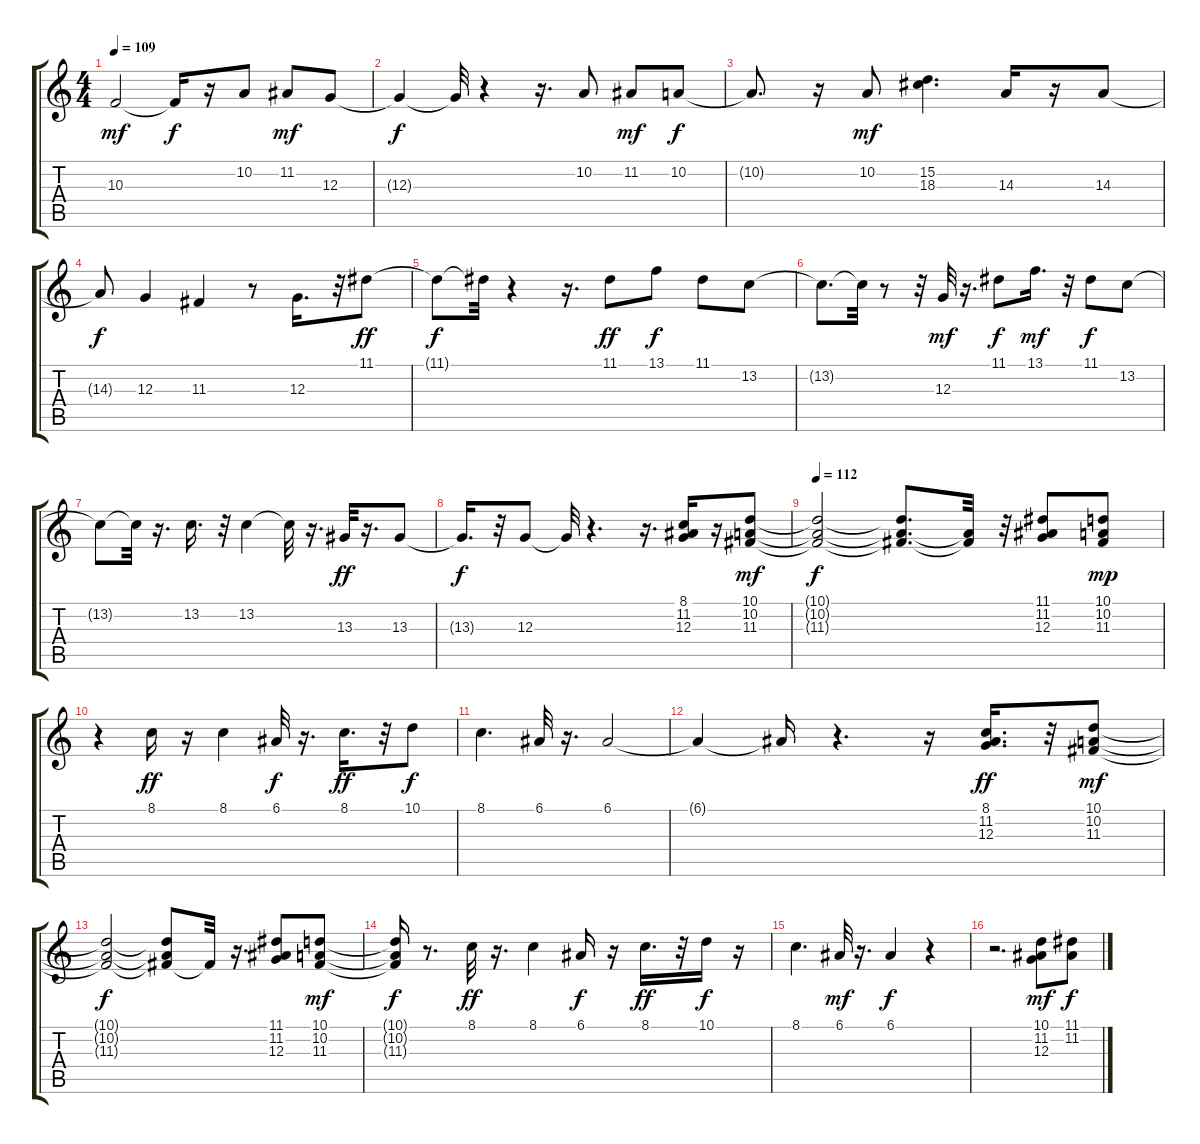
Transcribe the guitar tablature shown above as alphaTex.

\track "" {instrument ocarina}
\staff {score tabs}
\tuning (E4 B3 G3 D3 A2 E2) {hide}
\ts (4 4)
\tempo 109
\clef g2
\ks c
10.3.2{dy mf} 10.3{t}.16{dy f} r.16 10.2.8 11.2.8{dy mf} 12.3.8 |
12.3{t}.4{dy f} 12.3{t}.32 r.4 r.16{d} 10.2.8 11.2.8{dy mf} 10.2.8{dy f} |
10.2{t}.8{d} r.16 10.2.8{dy mf} (15.2 18.3).4{d} 14.3.16 r.16 14.3.8 |
14.3{t}.8{dy f} 12.3.4 11.3.4 r.8 12.3.16{d} r.32 11.1.8{dy ff} |
11.1{t}.8{dy f} 11.1{t}.32 r.4 r.16{d} 11.1.8{dy ff} 13.1.8{dy f} 11.1.8 13.2.8 |
13.2{t}.8{d} 13.2{t}.32 r.8 r.32 12.3.32{dy mf} r.16{d} 11.1.8{dy f} 13.1.16{d dy mf} r.32 11.1.8{dy f} 13.2.8 |
13.2{t}.8 13.2{t}.32 r.16{d} 13.2.16{d} r.32 13.2.4 13.2{t}.32 r.16{d} 13.3.32{dy ff} r.16{d} 13.3.8 |
13.3{t}.16{d dy f} r.32 12.3.8 12.3{t}.32 r.4{d} r.16{d} (8.1 11.2 12.3).16 r.16 (10.1 10.2 11.3).8{dy mf} |
\tempo 112
(10.1{t} 10.2{t} 11.3{t}).2{dy f} (10.1{t} 10.2{t} 11.3{t}).8{d} (10.2{t} 11.3{t}).32 r.32 (11.1 11.2 12.3).8 (10.1 10.2 11.3).8{dy mp} |
r.4 8.1.16{dy ff} r.16 8.1.4 6.1.32{dy f} r.16{d} 8.1.16{d dy ff} r.32 10.1.8{dy f} |
8.1.4{d} 6.1.32 r.16{d} 6.1.2 |
6.1{t}.4 6.1{t}.16 r.4{d} r.16 (8.1 11.2 12.3).16{d dy ff} r.32 (10.1 10.2 11.3).8{dy mf} |
(10.1{t} 10.2{t} 11.3{t}).2{dy f} (10.1{t} 10.2{t} 11.3{t}).8 11.3{t}.32 r.16{d} (11.1 11.2 12.3).8 (10.1 10.2 11.3).8{dy mf} |
(10.1{t} 10.2{t} 11.3{t}).16{dy f} r.8{d} 8.1.32{dy ff} r.16{d} 8.1.4 6.1.16{dy f} r.16 8.1.16{d dy ff} r.32 10.1.16{dy f} r.16 |
8.1.4{d} 6.1.32{dy mf} r.16{d} 6.1.4{dy f} r.4 |
r.2{d} (10.1 11.2 12.3).8{dy mf} (11.1 11.2).8{dy f}
